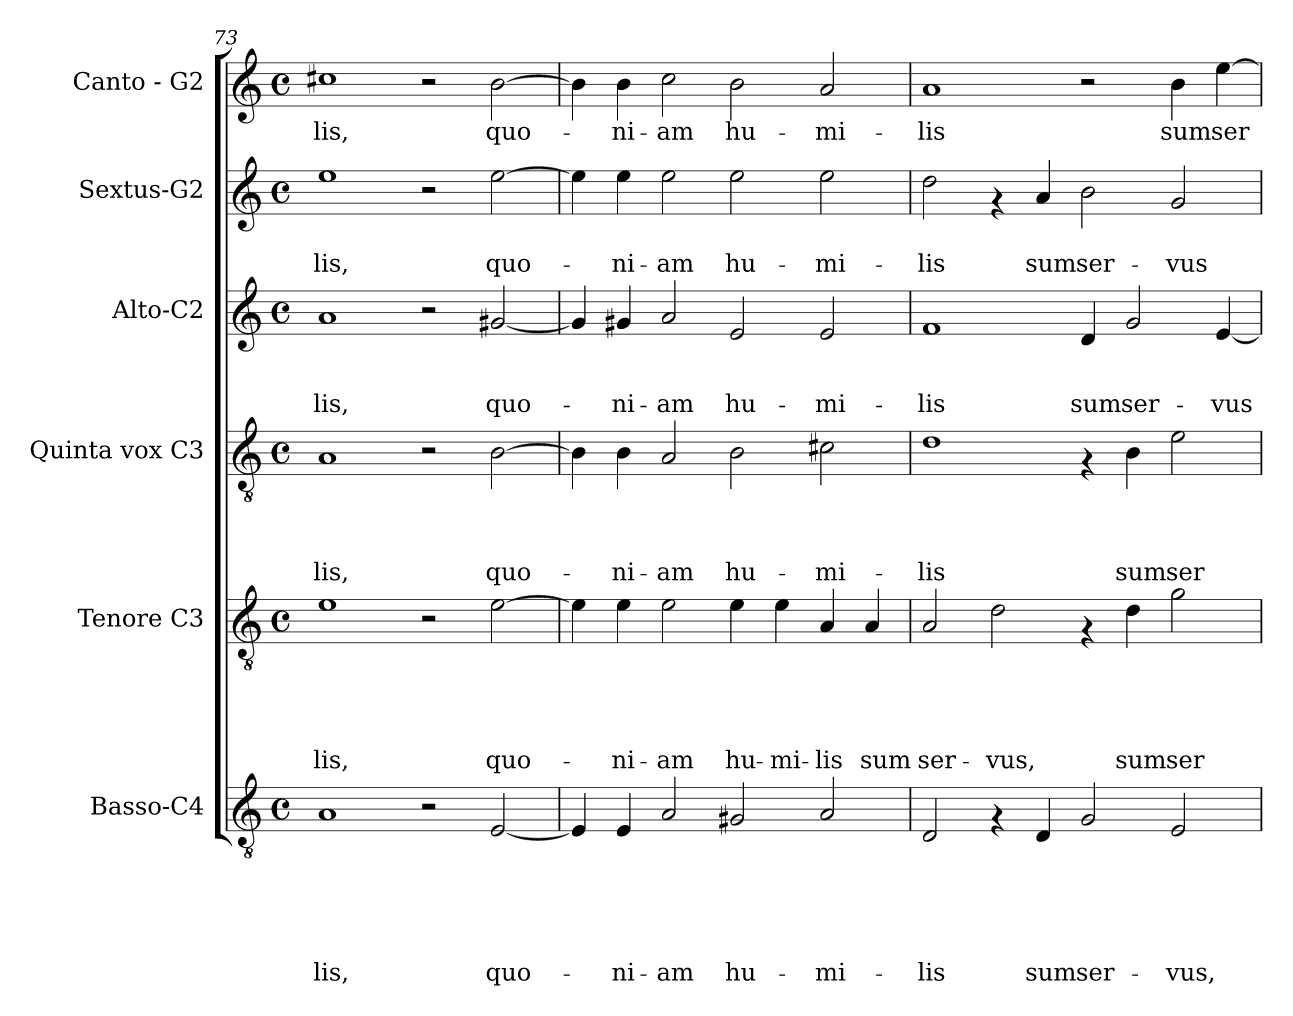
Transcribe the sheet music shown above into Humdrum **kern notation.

**kern	**text	**text	**text	**text	**text	**text	**kern	**text	**text	**text	**text	**text	**kern	**text	**text	**text	**text	**kern	**text	**text	**text	**kern	**text	**text	**kern	**text
*part6	*part6	*part6	*part6	*part6	*part6	*part6	*part5	*part5	*part5	*part5	*part5	*part5	*part4	*part4	*part4	*part4	*part4	*part3	*part3	*part3	*part3	*part2	*part2	*part2	*part1	*part1
*staff6	*staff6	*staff6	*staff6	*staff6	*staff6	*staff6	*staff5	*staff5	*staff5	*staff5	*staff5	*staff5	*staff4	*staff4	*staff4	*staff4	*staff4	*staff3	*staff3	*staff3	*staff3	*staff2	*staff2	*staff2	*staff1	*staff1
*I"Basso-C4	*	*	*	*	*	*	*I"Tenore C3	*	*	*	*	*	*I"Quinta vox C3	*	*	*	*	*I"Alto-C2	*	*	*	*I"Sextus-G2	*	*	*I"Canto - G2	*
*clefGv2	*	*	*	*	*	*	*clefGv2	*	*	*	*	*	*clefGv2	*	*	*	*	*clefG2	*	*	*	*clefG2	*	*	*clefG2	*
*k[]	*	*	*	*	*	*	*k[]	*	*	*	*	*	*k[]	*	*	*	*	*k[]	*	*	*	*k[]	*	*	*k[]	*
*C:	*	*	*	*	*	*	*C:	*	*	*	*	*	*C:	*	*	*	*	*C:	*	*	*	*C:	*	*	*C:	*
*M4/4	*	*	*	*	*	*	*M4/4	*	*	*	*	*	*M4/4	*	*	*	*	*M4/4	*	*	*	*M4/4	*	*	*M4/4	*
*met(c)	*	*	*	*	*	*	*met(c)	*	*	*	*	*	*met(c)	*	*	*	*	*met(c)	*	*	*	*met(c)	*	*	*met(c)	*
=73	=73	=73	=73	=73	=73	=73	=73	=73	=73	=73	=73	=73	=73	=73	=73	=73	=73	=73	=73	=73	=73	=73	=73	=73	=73	=73
!	!	!	!	!	!	!LO:LY:b	!	!	!	!	!	!LO:LY:b	!	!	!	!	!LO:LY:b	!	!	!	!LO:LY:b	!	!	!LO:LY:b	!	!LO:LY:b
1A	.	.	.	.	.	-lis,	1e	.	.	.	.	-lis,	1A	.	.	.	-lis,	1a	.	.	-lis,	1ee	.	-lis,	1cc#X	-lis,
2r	.	.	.	.	.	.	2r	.	.	.	.	.	2r	.	.	.	.	2r	.	.	.	2r	.	.	2r	.
!	!	!	!	!	!	!LO:LY:b	!	!	!	!	!	!LO:LY:b	!	!	!	!	!LO:LY:b	!	!	!	!LO:LY:b	!	!	!LO:LY:b	!	!LO:LY:b
[<2E/	.	.	.	.	.	quo-	[>2e\	.	.	.	.	quo-	[>2B\	.	.	.	quo-	[<2g#X/	.	.	quo-	[>2ee\	.	quo-	[>2b\	quo-
=74	=74	=74	=74	=74	=74	=74	=74	=74	=74	=74	=74	=74	=74	=74	=74	=74	=74	=74	=74	=74	=74	=74	=74	=74	=74	=74
4E/]	.	.	.	.	.	.	4e\]	.	.	.	.	.	4B\]	.	.	.	.	4g#/]	.	.	.	4ee\]	.	.	4b\]	.
!	!	!	!	!	!	!LO:LY:b	!	!	!	!	!	!LO:LY:b	!	!	!	!	!LO:LY:b	!	!	!	!LO:LY:b	!	!	!LO:LY:b	!	!LO:LY:b
4E/	.	.	.	.	.	-ni-	4e\	.	.	.	.	-ni-	4B\	.	.	.	-ni-	4g#X/	.	.	-ni-	4ee\	.	-ni-	4b\	-ni-
!	!	!	!	!	!	!LO:LY:b	!	!	!	!	!	!LO:LY:b	!	!	!	!	!LO:LY:b	!	!	!	!LO:LY:b	!	!	!LO:LY:b	!	!LO:LY:b
2A/	.	.	.	.	.	-am	2e\	.	.	.	.	-am	2A/	.	.	.	-am	2a/	.	.	-am	2ee\	.	-am	2cc\	-am
!	!	!	!	!	!	!LO:LY:b	!	!	!	!	!	!LO:LY:b	!	!	!	!	!LO:LY:b	!	!	!	!LO:LY:b	!	!	!LO:LY:b	!	!LO:LY:b
2G#X/	.	.	.	.	.	hu-	4e\	.	.	.	.	hu-	2B\	.	.	.	hu-	2e/	.	.	hu-	2ee\	.	hu-	2b\	hu-
!	!	!	!	!	!	!	!	!	!	!	!	!LO:LY:b	!	!	!	!	!	!	!	!	!	!	!	!	!	!
.	.	.	.	.	.	.	4e\	.	.	.	.	-mi-	.	.	.	.	.	.	.	.	.	.	.	.	.	.
!	!	!	!	!	!	!LO:LY:b	!	!	!	!	!	!LO:LY:b	!	!	!	!	!LO:LY:b	!	!	!	!LO:LY:b	!	!	!LO:LY:b	!	!LO:LY:b
2A/	.	.	.	.	.	-mi-	4A/	.	.	.	.	-lis	2c#X\	.	.	.	-mi-	2e/	.	.	-mi-	2ee\	.	-mi-	2a/	-mi-
!	!	!	!	!	!	!	!	!	!	!	!	!LO:LY:b	!	!	!	!	!	!	!	!	!	!	!	!	!	!
.	.	.	.	.	.	.	4A/	.	.	.	.	sum	.	.	.	.	.	.	.	.	.	.	.	.	.	.
!!LO:PB:g=z
=75	=75	=75	=75	=75	=75	=75	=75	=75	=75	=75	=75	=75	=75	=75	=75	=75	=75	=75	=75	=75	=75	=75	=75	=75	=75	=75
!	!	!	!	!	!	!LO:LY:b	!	!	!	!	!	!LO:LY:b	!	!	!	!	!LO:LY:b	!	!	!	!LO:LY:b	!	!	!LO:LY:b	!	!LO:LY:b
2D/	.	.	.	.	.	-lis	2A/	.	.	.	.	ser-	1d	.	.	.	-lis	1f	.	.	-lis	2dd\	.	-lis	1a	-lis
!	!	!	!	!	!	!	!	!	!	!	!	!LO:LY:b	!	!	!	!	!	!	!	!	!	!	!	!	!	!
4rF	.	.	.	.	.	.	2d\	.	.	.	.	-vus,	.	.	.	.	.	.	.	.	.	4rf	.	.	.	.
!	!	!	!	!	!	!LO:LY:b	!	!	!	!	!	!	!	!	!	!	!	!	!	!	!	!	!	!LO:LY:b	!	!
4D/	.	.	.	.	.	sum	.	.	.	.	.	.	.	.	.	.	.	.	.	.	.	4a/	.	sum	.	.
!	!	!	!	!	!	!LO:LY:b	!	!	!	!	!	!	!	!	!	!	!	!	!	!	!LO:LY:b	!	!	!LO:LY:b	!	!
2G/	.	.	.	.	.	ser-	4rF	.	.	.	.	.	4rF	.	.	.	.	4d/	.	.	sum	2b\	.	ser-	2r	.
!	!	!	!	!	!	!	!	!	!	!	!	!LO:LY:b	!	!	!	!	!LO:LY:b	!	!	!	!LO:LY:b	!	!	!	!	!
.	.	.	.	.	.	.	4d\	.	.	.	.	sum	4B\	.	.	.	sum	2g/	.	.	ser-	.	.	.	.	.
!	!	!	!	!	!	!LO:LY:b	!	!	!	!	!	!LO:LY:b	!	!	!	!	!LO:LY:b	!	!	!	!	!	!	!LO:LY:b	!	!LO:LY:b
2E/	.	.	.	.	.	-vus,	2g\	.	.	.	.	ser-	2e\	.	.	.	ser-	.	.	.	.	2g/	.	-vus	4b\	sum
!	!	!	!	!	!	!	!	!	!	!	!	!	!	!	!	!	!	!	!	!	!LO:LY:b	!	!	!	!	!LO:LY:b
.	.	.	.	.	.	.	.	.	.	.	.	.	.	.	.	.	.	[<4e/	.	.	-vus	.	.	.	[>4ee\	ser-
=	=	=	=	=	=	=	=	=	=	=	=	=	=	=	=	=	=	=	=	=	=	=	=	=	=	=
*-	*-	*-	*-	*-	*-	*-	*-	*-	*-	*-	*-	*-	*-	*-	*-	*-	*-	*-	*-	*-	*-	*-	*-	*-	*-	*-
